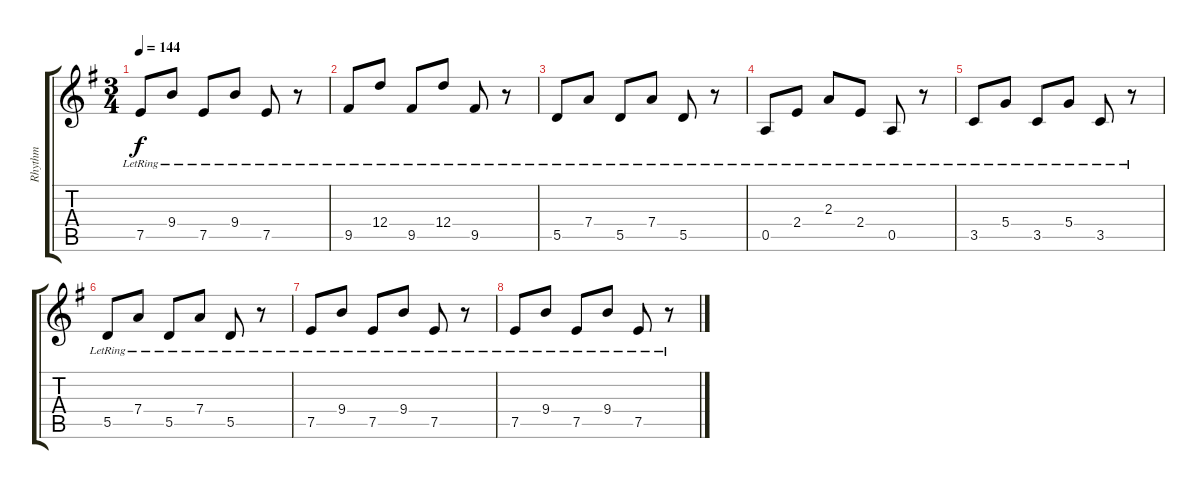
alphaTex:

\track ("Rhythm" "Rhythm") {instrument acousticguitarsteel}
\staff {score tabs}
\tuning (E4 B3 G3 D3 A2 E2) {hide}
\ts (3 4)
\tempo 144
\clef g2
\ks eminor
7.5{lr}.8{dy f} 9.4{lr}.8 7.5{lr}.8 9.4{lr}.8 7.5{lr}.8 r.8 |
9.5{lr}.8 12.4{lr}.8 9.5{lr}.8 12.4{lr}.8 9.5{lr}.8 r.8 |
5.5{lr}.8 7.4{lr}.8 5.5{lr}.8 7.4{lr}.8 5.5{lr}.8 r.8 |
0.5{lr}.8 2.4{lr}.8 2.3{lr}.8 2.4{lr}.8 0.5{lr}.8 r.8 |
3.5{lr}.8 5.4{lr}.8 3.5{lr}.8 5.4{lr}.8 3.5{lr}.8 r.8 |
5.5{lr}.8 7.4{lr}.8 5.5{lr}.8 7.4{lr}.8 5.5{lr}.8 r.8 |
7.5{lr}.8 9.4{lr}.8 7.5{lr}.8 9.4{lr}.8 7.5{lr}.8 r.8 |
7.5{lr}.8 9.4{lr}.8 7.5{lr}.8 9.4{lr}.8 7.5{lr}.8 r.8
